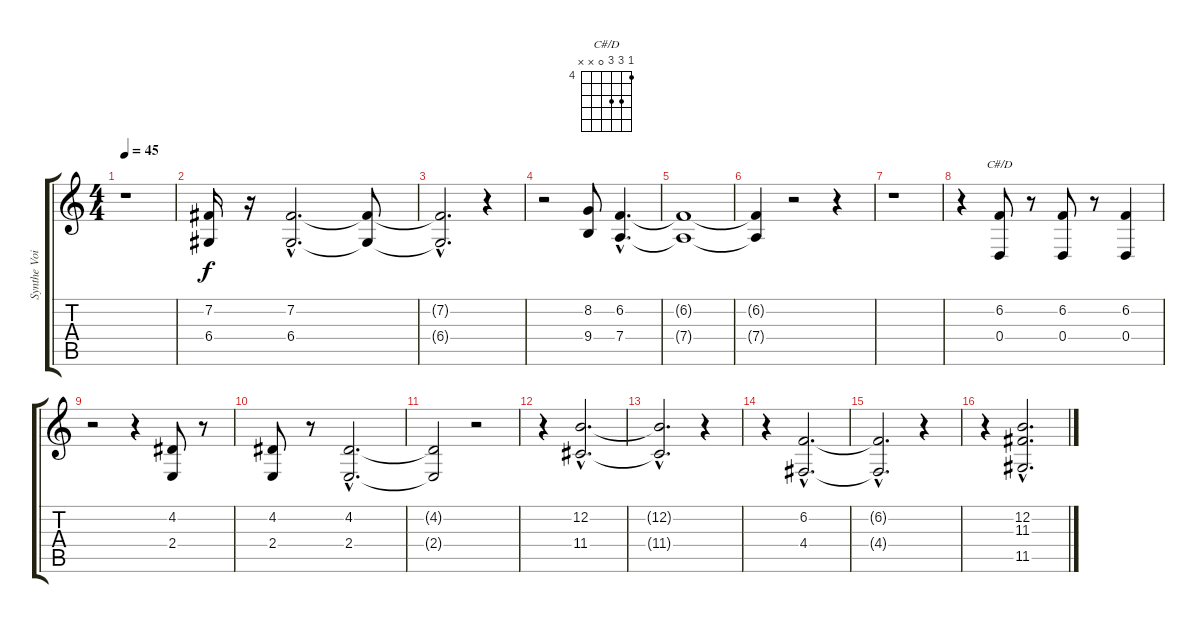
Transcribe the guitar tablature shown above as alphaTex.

\track ("Synthe Voice Left" "Synthe Voi") {instrument synthvoice}
\staff {score tabs}
\tuning (E4 B3 G3 D3 A2 E2) {hide}
\chord ("C#/D" 4 6 6 0 x x) {firstfret 4}
\ts (4 4)
\tempo 45
\clef g2
\ks c
r.1{dy f instrument synthvoice} |
(7.2 6.4).16 r.16 (7.2{hac} 6.4{hac}).2{d} (7.2{t} 6.4{t}).8 |
(7.2{hac t} 6.4{hac t}).2{d} r.4 |
r.2 (8.2 9.4).8 (6.2{hac} 7.4{hac}).4{d} |
(6.2{t} 7.4{t}).1 |
(6.2{t} 7.4{t}).4 r.2 r.4 |
r.1 |
r.4 (6.2 0.4).8{ch "C#/D"} r.8 (6.2 0.4).8 r.8 (6.2 0.4).4 |
r.2 r.4 (4.2 2.4).8 r.8 |
(4.2 2.4).8 r.8 (4.2{hac} 2.4{hac}).2{d} |
(4.2{t} 2.4{t}).2 r.2 |
r.4 (12.2{hac} 11.4{hac}).2{d} |
(12.2{hac t} 11.4{hac t}).2{d} r.4 |
r.4 (6.2{hac} 4.4{hac}).2{d} |
(6.2{hac t} 4.4{hac t}).2{d} r.4 |
r.4 (12.2{hac} 11.3{hac} 11.5{hac}).2{d}
